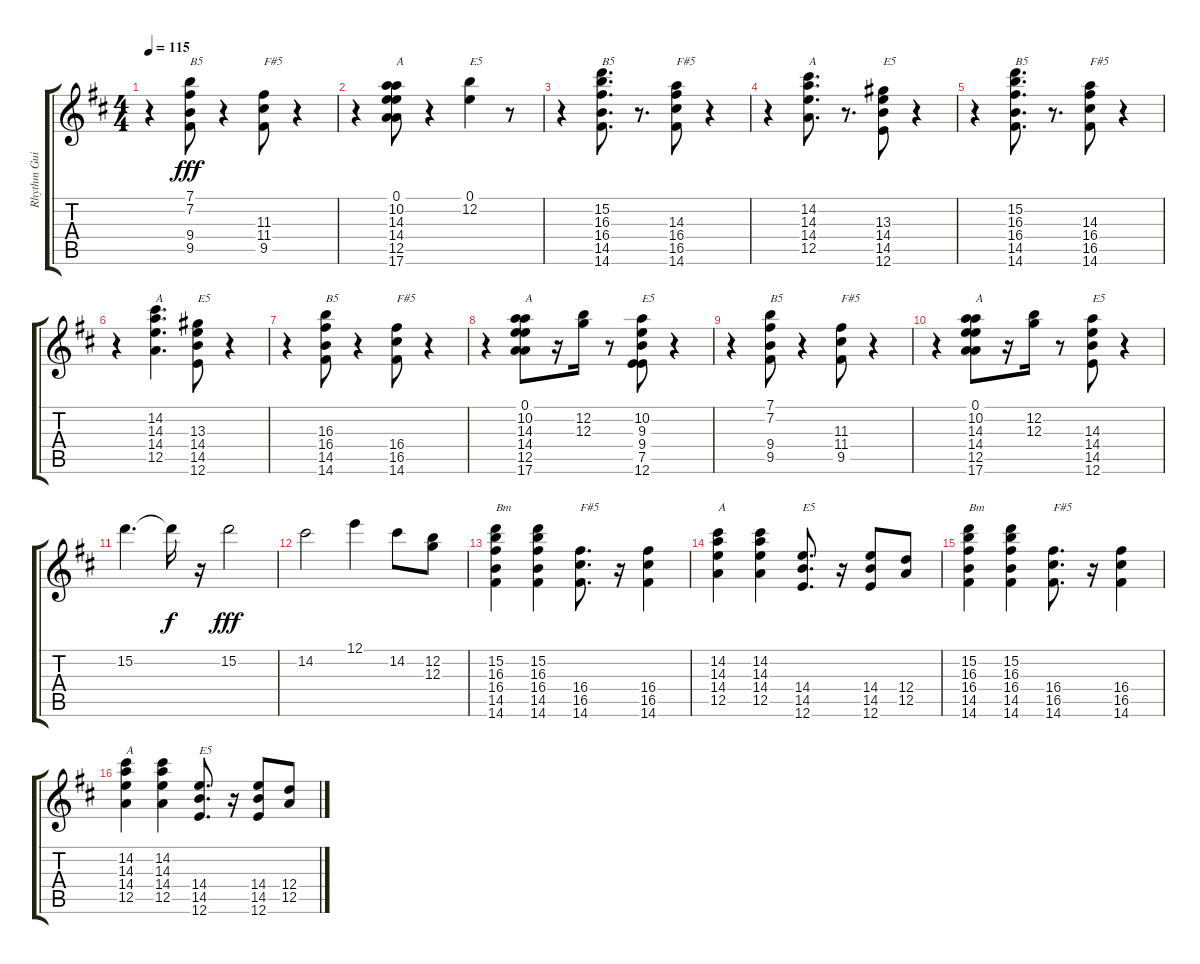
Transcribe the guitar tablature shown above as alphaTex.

\track ("Rhythm Guitar" "Rhythm Gui") {instrument overdrivenguitar}
\staff {score tabs}
\tuning (E4 B3 G3 D3 A2 E2) {hide}
\ts (4 4)
\tempo 115
\clef g2
\ks d
r.4{dy fff} (7.1 7.2 9.4 9.5).8{txt "B5"} r.4 (11.3 11.4 9.5).8{txt "F#5"} r.4 |
r.4 (0.1 10.2 14.3 14.4 12.5 17.6).8{txt "A"} r.4 (0.1 12.2).4{txt "E5"} r.8 |
r.4 (15.2 16.3 16.4 14.5 14.6).8{d txt "B5"} r.8{d} (14.3 16.4 16.5 14.6).8{txt "F#5"} r.4 |
r.4 (14.2 14.3 14.4 12.5).8{d txt "A"} r.8{d} (13.3 14.4 14.5 12.6).8{txt "E5"} r.4 |
r.4 (15.2 16.3 16.4 14.5 14.6).8{d txt "B5"} r.8{d} (14.3 16.4 16.5 14.6).8{txt "F#5"} r.4 |
r.4 (14.2 14.3 14.4 12.5).4{d txt "A"} (13.3 14.4 14.5 12.6).8{txt "E5"} r.4 |
r.4 (16.3 16.4 14.5 14.6).8{txt "B5"} r.4 (16.4 16.5 14.6).8{txt "F#5"} r.4 |
r.4 (0.1 10.2 14.3 14.4 12.5 17.6).8{txt "A"} r.16 (12.2 12.3).16 r.8 (10.2 9.3 9.4 7.5 12.6).8{txt "E5"} r.4 |
r.4 (7.1 7.2 9.4 9.5).8{txt "B5"} r.4 (11.3 11.4 9.5).8{txt "F#5"} r.4 |
r.4 (0.1 10.2 14.3 14.4 12.5 17.6).8{txt "A"} r.16 (12.2 12.3).16 r.8 (14.3 14.4 14.5 12.6).8{txt "E5"} r.4 |
15.2.4{d} 15.2{t}.16{dy f} r.16 15.2.2{dy fff} |
14.2.2 12.1.4 14.2.8 (12.2 12.3).8 |
(15.2 16.3 16.4 14.5 14.6).4{txt "Bm"} (15.2 16.3 16.4 14.5 14.6).4 (16.4 16.5 14.6).8{d txt "F#5"} r.16 (16.4 16.5 14.6).4 |
(14.2 14.3 14.4 12.5).4{txt "A"} (14.2 14.3 14.4 12.5).4 (14.4 14.5 12.6).8{d txt "E5"} r.16 (14.4 14.5 12.6).8 (12.4 12.5).8 |
(15.2 16.3 16.4 14.5 14.6).4{txt "Bm"} (15.2 16.3 16.4 14.5 14.6).4 (16.4 16.5 14.6).8{d txt "F#5"} r.16 (16.4 16.5 14.6).4 |
(14.2 14.3 14.4 12.5).4{txt "A"} (14.2 14.3 14.4 12.5).4 (14.4 14.5 12.6).8{d txt "E5"} r.16 (14.4 14.5 12.6).8 (12.4 12.5).8
